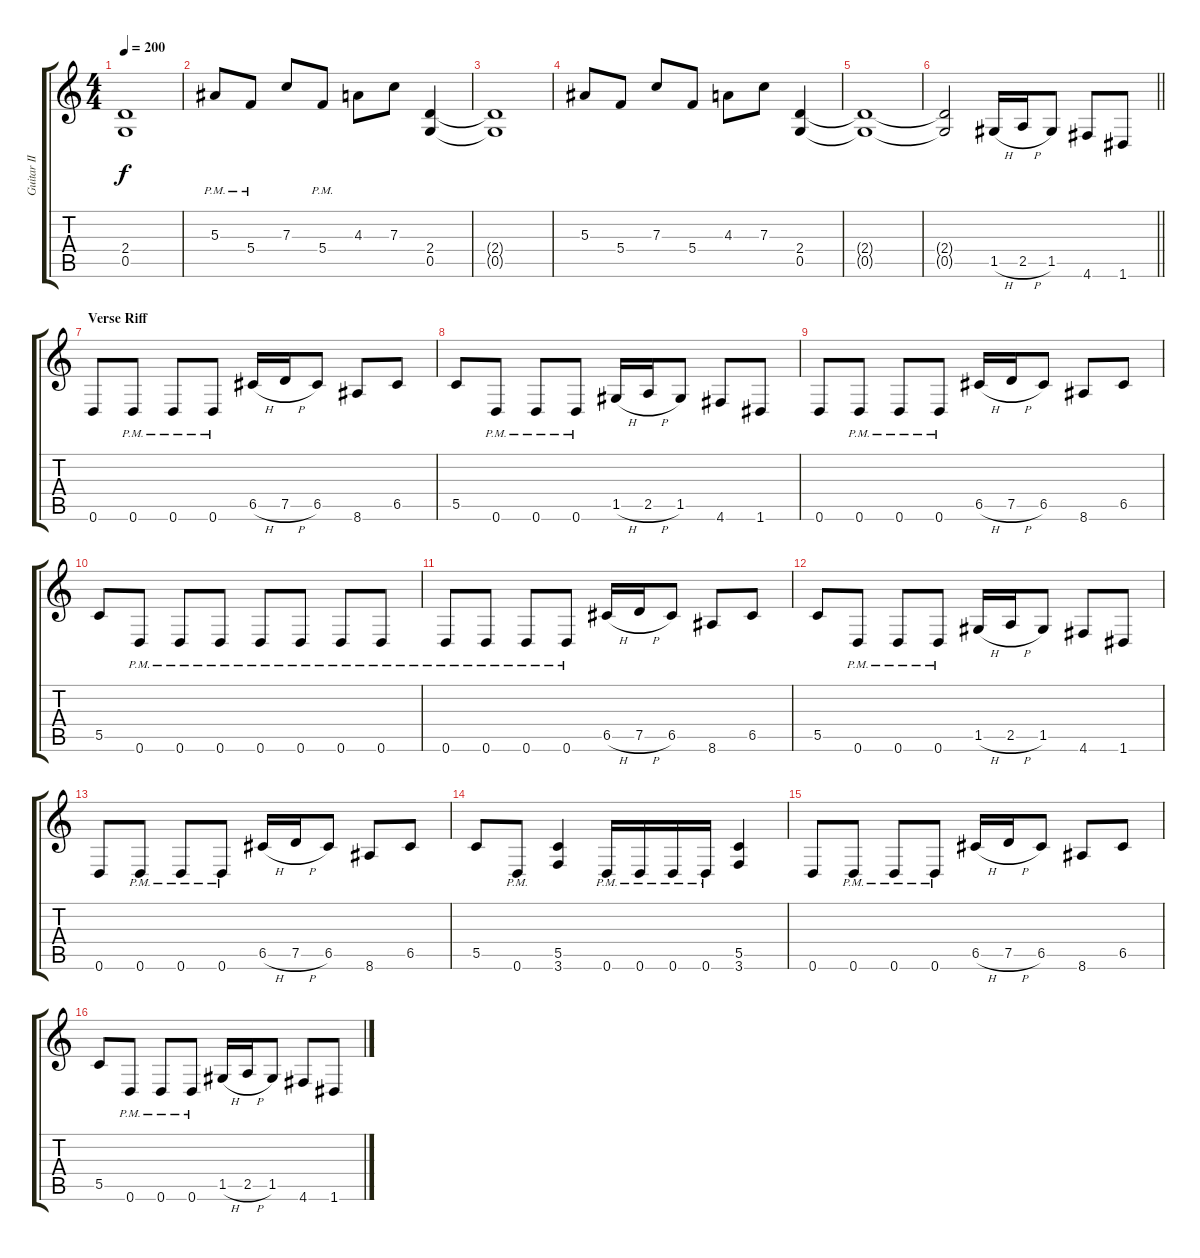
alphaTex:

\track ("Guitar II" "Guitar II") {instrument distortionguitar}
\staff {score tabs}
\tuning (D4 A3 F3 C3 G2 D2) {hide}
\ts (4 4)
\tempo 200
\clef g2
\ks c
(2.4{t} 0.5{t}).1{dy f} |
5.3{pm}.8 5.4{pm}.8 7.3.8 5.4{pm}.8 4.3.8 7.3.8 (2.4 0.5).4 |
(2.4{t} 0.5{t}).1 |
5.3.8 5.4.8 7.3.8 5.4.8 4.3.8 7.3.8 (2.4 0.5).4 |
(2.4{t} 0.5{t}).1 |
\barLineRight lightlight
(2.4{t} 0.5{t}).2 1.5{h}.16 2.5{h}.16 1.5.8 4.6.8 1.6.8 |
\section ("" "Verse Riff")
0.6.8 0.6{pm}.8 0.6{pm}.8 0.6{pm}.8 6.5{h}.16 7.5{h}.16 6.5.8 8.6.8 6.5.8 |
5.5.8 0.6{pm}.8 0.6{pm}.8 0.6{pm}.8 1.5{h}.16 2.5{h}.16 1.5.8 4.6.8 1.6.8 |
0.6.8 0.6{pm}.8 0.6{pm}.8 0.6{pm}.8 6.5{h}.16 7.5{h}.16 6.5.8 8.6.8 6.5.8 |
5.5.8 0.6{pm}.8 0.6{pm}.8 0.6{pm}.8 0.6{pm}.8 0.6{pm}.8 0.6{pm}.8 0.6{pm}.8 |
0.6{pm}.8 0.6{pm}.8 0.6{pm}.8 0.6{pm}.8 6.5{h}.16 7.5{h}.16 6.5.8 8.6.8 6.5.8 |
5.5.8 0.6{pm}.8 0.6{pm}.8 0.6{pm}.8 1.5{h}.16 2.5{h}.16 1.5.8 4.6.8 1.6.8 |
0.6.8 0.6{pm}.8 0.6{pm}.8 0.6{pm}.8 6.5{h}.16 7.5{h}.16 6.5.8 8.6.8 6.5.8 |
5.5.8 0.6{pm}.8 (5.5 3.6).4 0.6{pm}.16 0.6{pm}.16 0.6{pm}.16 0.6{pm}.16 (5.5 3.6).4 |
0.6.8 0.6{pm}.8 0.6{pm}.8 0.6{pm}.8 6.5{h}.16 7.5{h}.16 6.5.8 8.6.8 6.5.8 |
5.5.8 0.6{pm}.8 0.6{pm}.8 0.6{pm}.8 1.5{h}.16 2.5{h}.16 1.5.8 4.6.8 1.6.8
